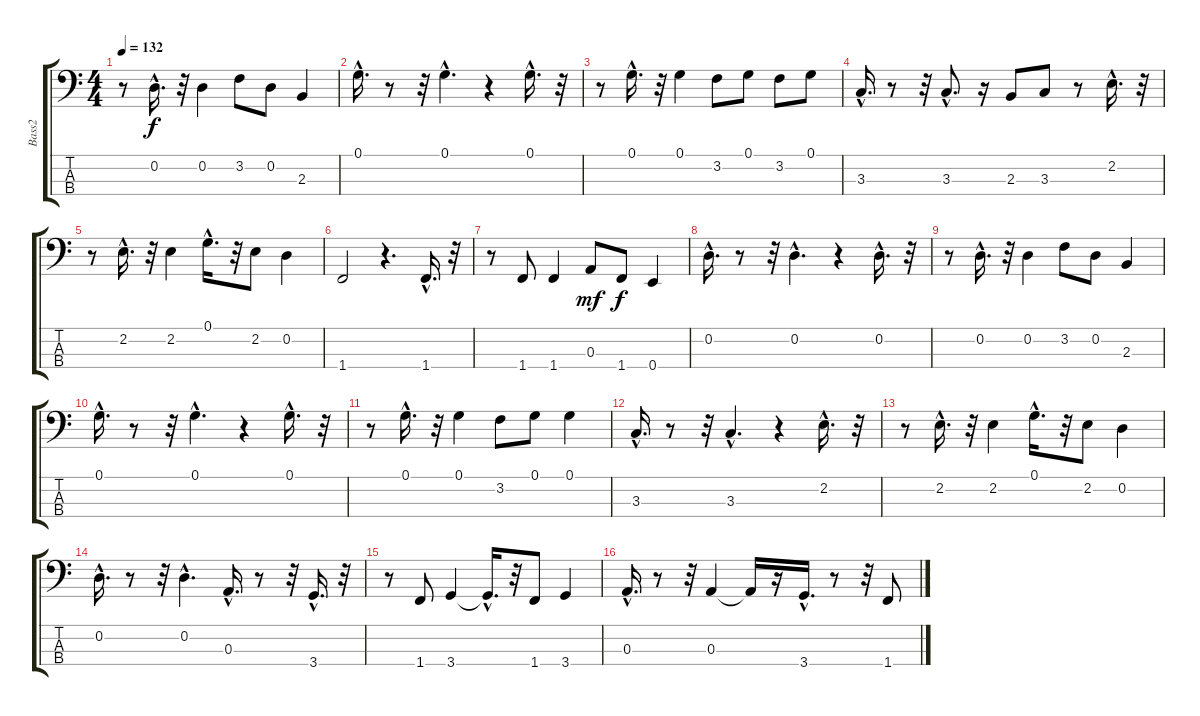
\track ("Bass2" "Bass2") {instrument electricbassfinger}
\staff {score tabs}
\tuning (G2 D2 A1 E1) {hide}
\ts (4 4)
\tempo 132
\clef f4
\ks c
r.8{dy f} 0.2{hac}.16{d} r.32 0.2.4 3.2.8 0.2.8 2.3.4 |
0.1{hac}.16{d} r.8 r.32 0.1{hac}.4{d} r.4 0.1{hac}.16{d} r.32 |
r.8 0.1{hac}.16{d} r.32 0.1.4 3.2.8 0.1.8 3.2.8 0.1.8 |
3.3{hac}.16{d} r.8 r.32 3.3{hac}.8{d} r.16 2.3.8 3.3.8 r.8 2.2{hac}.16{d} r.32 |
r.8 2.2{hac}.16{d} r.32 2.2.4 0.1{hac}.16{d} r.32 2.2.8 0.2.4 |
1.4.2 r.4{d} 1.4{hac}.16{d} r.32 |
r.8 1.4.8 1.4.4 0.3.8{dy mf} 1.4.8{dy f} 0.4.4 |
0.2{hac}.16{d} r.8 r.32 0.2{hac}.4{d} r.4 0.2{hac}.16{d} r.32 |
r.8 0.2{hac}.16{d} r.32 0.2.4 3.2.8 0.2.8 2.3.4 |
0.1{hac}.16{d} r.8 r.32 0.1{hac}.4{d} r.4 0.1{hac}.16{d} r.32 |
r.8 0.1{hac}.16{d} r.32 0.1.4 3.2.8 0.1.8 0.1.4 |
3.3{hac}.16{d} r.8 r.32 3.3{hac}.4{d} r.4 2.2{hac}.16{d} r.32 |
r.8 2.2{hac}.16{d} r.32 2.2.4 0.1{hac}.16{d} r.32 2.2.8 0.2.4 |
0.2{hac}.16{d} r.8 r.32 0.2{hac}.4{d} 0.3{hac}.16{d} r.8 r.32 3.4{hac}.16{d} r.32 |
r.8 1.4.8 3.4.4 3.4{hac t}.16{d} r.32 1.4.8 3.4.4 |
0.3{hac}.16{d} r.8 r.32 0.3.4 0.3{t}.16 r.16 3.4{hac}.16{d} r.8 r.32 1.4.8
